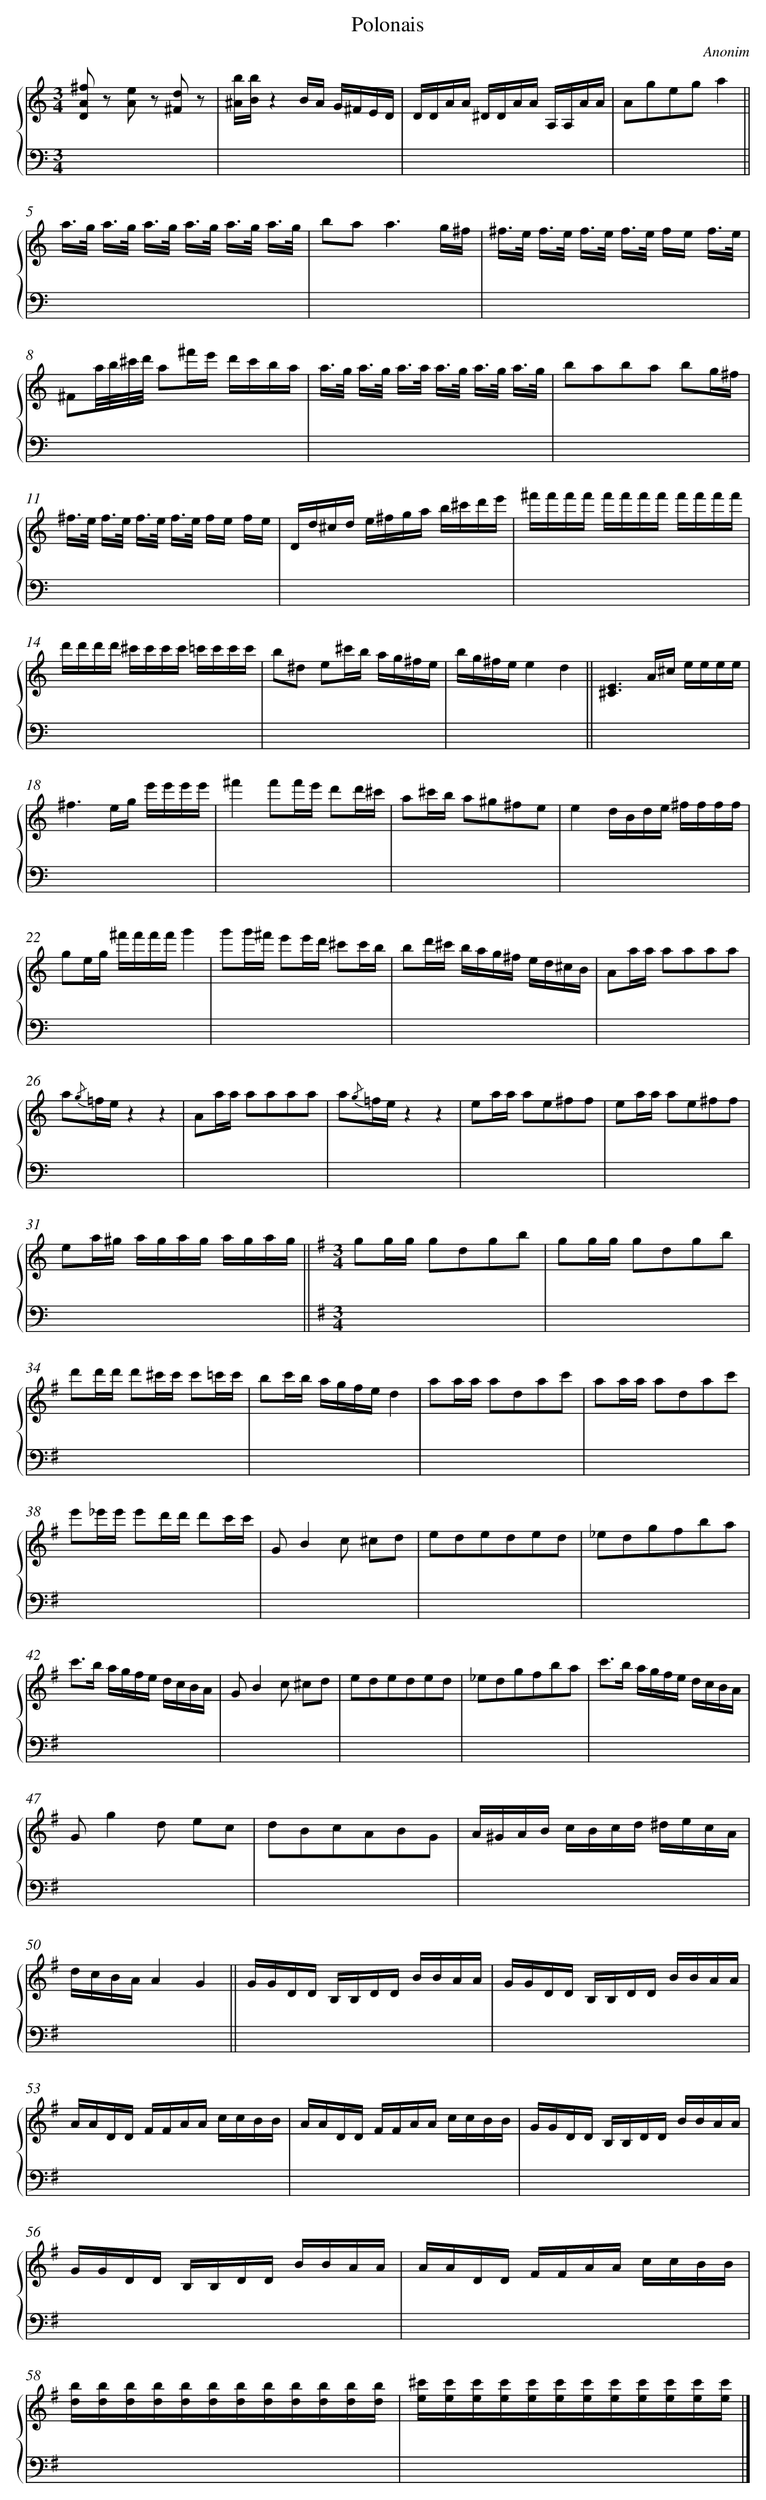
X:1
T: Polonais
C: Anonim
L: 1/16
M: 3/4
%%staves {1 2}
V: 1 clef=treble
V: 2 clef=bass
K: C
[V:1] [^f2A2D2] z2 [e2A2] z2 [d2^F2] z2 |
[V:2] x12 |
[V:1] [b^A][bB]z4BA G^FED |
[V:2] x12 |
[V:1] DDAA ^DDAA A,A,AA |
[V:2] x12 |
[V:1] A2g2e2g2a4 ||
[V:2] x12 ||
[V:1] a>g a>g a>g a>g a>g a3/g/ |
[V:2] x12 |
[V:1] b2a4<a4g^f |
[V:2] x12 |
[V:1] ^f>e f>e f>e f>e fe f3/e/ |
[V:2] x12 |
[V:1] ^F2a/b/^c'/d'/ a2^f'e' d'c'ba |
[V:2] x12 |
[V:1] a>g a>g a>a a>g a>g a3/g/ |
[V:2] x12 |
[V:1] b2a2b2a2 b2g^f |
[V:2] x12 |
[V:1] ^f>e f>e f>e f>e fe fe |
[V:2] x12 |
[V:1] Dd^cd e^fga b^c'd'e' |
[V:2] x12 |
[V:1] ^f'f'f'f' f'f'f'f' f'f'f'f' |
[V:2] x12 |
[V:1] d'd'd'd' ^c'c'c'c' =c'c'c'c' |
[V:2] x12 |
[V:1] b2^d2 e2^c'b ag^fe |
[V:2] x12 |
[V:1] bg^fee4d4 ||
[V:2] x12 ||
[V:1] [E6^C6]A^c eeee |
[V:2] x12 |
[V:1] ^f6eg e'e'e'e' |
[V:2] x12 |
[V:1] ^f'4f'2f'e' d'2d'^c' |
[V:2] x12 |
[V:1] a2^c'b a2^g2^f2e2 |
[V:2] x12 |
[V:1] e4dBde ^ffff |
[V:2] x12 |
[V:1] g2eg ^f'f'f'f'g'4 |
[V:2] x12 |
[V:1] g'2g'^f' e'2e'd' ^c'2c'b |
[V:2] x12 |
[V:1] b2d'^c' bag^f ed^cB |
[V:2] x12 |
[V:1] A2aa a2a2a2a2 |
[V:2] x12 |
[V:1] a2{/g}=fez4z4 |
[V:2] x12 |
[V:1] A2aa a2a2a2a2 |
[V:2] x12 |
[V:1] a2{/g}=fez4z4 |
[V:2] x12 |
[V:1] e2aa a2e2^f2f2 |
[V:2] x12 |
[V:1] e2aa a2e2^f2f2 |
[V:2] x12 |
[V:1] e2a^g agag agag ||
[V:2] x12 ||
[V:1]  [K:G] [M:3/4]g2gg g2d2g2b2 |
[V:2]  [K:G] [M:3/4]x12 |
[V:1] g2gg g2d2g2b2 |
[V:2] x12 |
[V:1] d'2d'd' d'2^c'c' c'2=c'c' |
[V:2] x12 |
[V:1] b2c'b agfed4 |
[V:2] x12 |
[V:1] a2aa a2d2a2c'2 |
[V:2] x6x6 |
[V:1] a2aa a2d2a2c'2 |
[V:2] x12 |
[V:1] e'2_e'e' e'2d'd' d'2c'c' |
[V:2] x12 |
[V:1] G2B4c2 ^c2d2 |
[V:2] x12 |
[V:1] e2d2e2d2e2d2 |
[V:2] x12 |
[V:1] _e2d2g2f2b2a2 |
[V:2] x12 |
[V:1] c'2>b2 agfe dcBA |
[V:2] x12 |
[V:1] G2B4c2 ^c2d2 |
[V:2] x12 |
[V:1] e2d2e2d2e2d2 |
[V:2] x12 |
[V:1] _e2d2g2f2b2a2 |
[V:2] x12 |
[V:1] c'2>b2 agfe dcBA |
[V:2] x12 |
[V:1] G2g4d2 e2c2 |
[V:2] x12 |
[V:1] d2B2c2A2B2G2 |
[V:2] x12 |
[V:1] A^GAB cBcd ^decA |
[V:2] x12 |
[V:1] dcBAA4G4 ||
[V:2] x12 ||
[V:1] GGDD B,B,DD BBAA |
[V:2] x12 |
[V:1] GGDD B,B,DD BBAA |
[V:2] x12 |
[V:1] AADD FFAA ccBB |
[V:2] x12 |
[V:1] AADD FFAA ccBB |
[V:2] x12 |
[V:1] GGDD B,B,DD BBAA |
[V:2] x12 |
[V:1] GGDD B,B,DD BBAA |
[V:2] x12 |
[V:1] AADD FFAA ccBB |
[V:2] x12 |
[V:1] [bd][bd][bd][bd][bd][bd][bd][bd][bd][bd][bd][bd] |
[V:2] x12 |
[V:1] [^c'e][c'e][c'e][c'e][c'e][c'e][c'e][c'e][c'e][c'e][c'e][c'e] |]
[V:2] x12 |]
